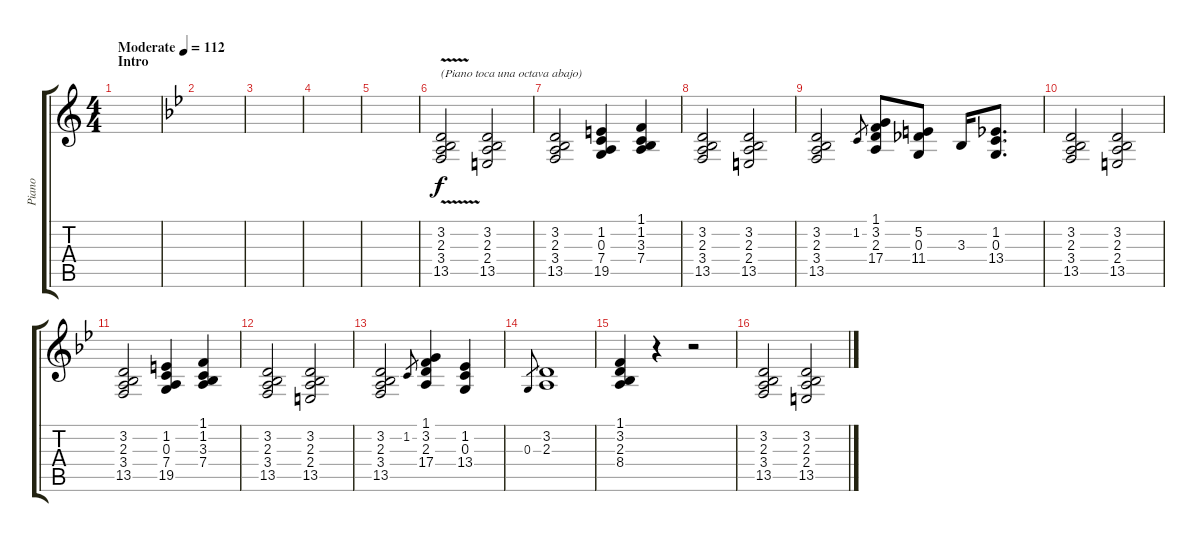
\track ("Piano" "Piano") {instrument brightacousticpiano}
\staff {score tabs}
\tuning (E4 B3 G3 D3 A2 E2) {hide}
\ts (4 4)
\section ("" "Intro")
\tempo (112 "Moderate")
\clef g2
\ks c
|
\ks bb
|
|
|
|
(3.2{v} 2.3 3.4 13.5).2{txt "(Piano toca una octava abajo)"} (3.2 2.3 2.4 13.5).2 |
(3.2 2.3 3.4 13.5).2 (1.2 0.3 7.4 19.5).4 (1.1 1.2 3.3 7.4).4 |
(3.2 2.3 3.4 13.5).2 (3.2 2.3 2.4 13.5).2 |
(3.2 2.3 3.4 13.5).2 1.2.8{gr} (1.1 3.2 2.3 17.4).8 (5.2 0.3 11.4).8 3.3.16 (1.2 0.3 13.4).8{d} |
(3.2 2.3 3.4 13.5).2 (3.2 2.3 2.4 13.5).2 |
(3.2 2.3 3.4 13.5).2 (1.2 0.3 7.4 19.5).4 (1.1 1.2 3.3 7.4).4 |
(3.2 2.3 3.4 13.5).2 (3.2 2.3 2.4 13.5).2 |
(3.2 2.3 3.4 13.5).2 1.2.8{gr} (1.1 3.2 2.3 17.4).4 (1.2 0.3 13.4).4 |
0.3.8{gr} (3.2 2.3).1 |
(1.1 3.2 2.3 8.4).4 r.4 r.2 |
(3.2 2.3 3.4 13.5).2 (3.2 2.3 2.4 13.5).2
